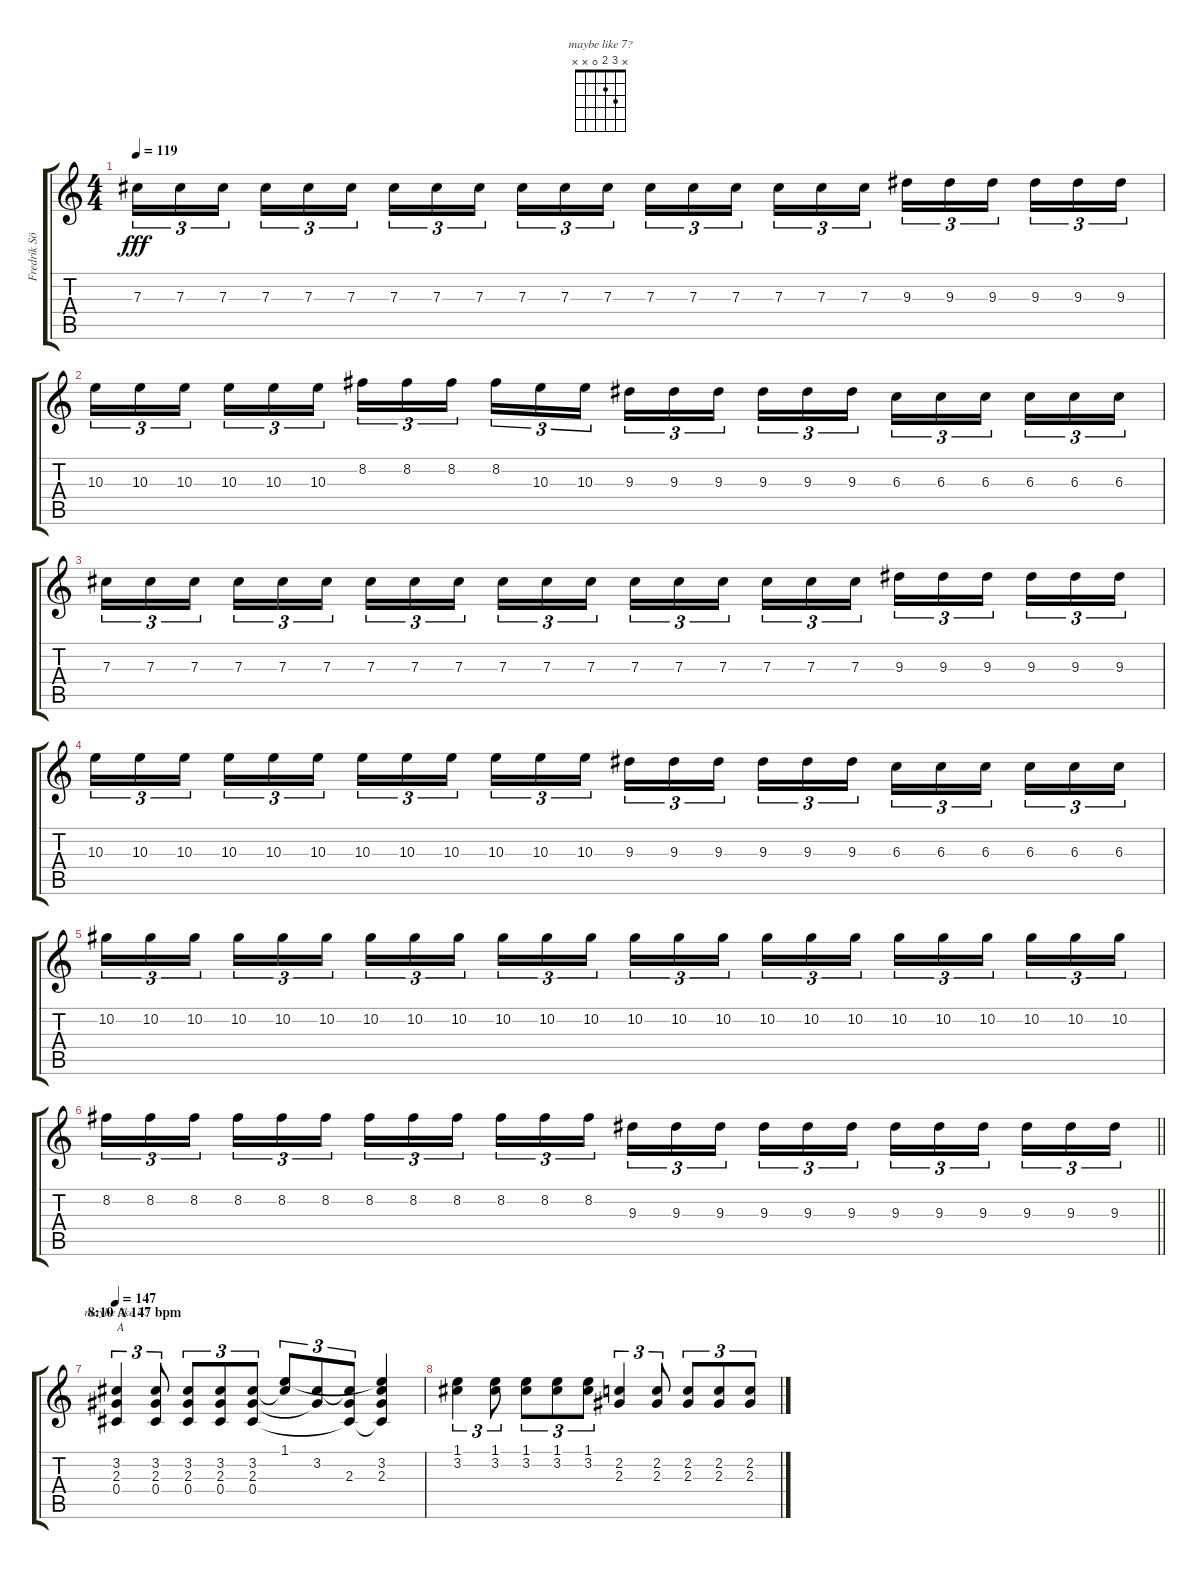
\track ("Fredrik Söderberg (D# Tuning)" "Fredrik Sö") {instrument distortionguitar}
\staff {score tabs}
\tuning (Eb4 Bb3 Gb3 Db3 Ab2 Eb2) {hide}
\chord ("maybe like 7?" x 3 2 0 x x)
\ts (4 4)
\tempo 119
\clef g2
\ks c
7.3.16{tu (3 2) dy fff} 7.3.16{tu (3 2)} 7.3.16{tu (3 2) beam splitsecondary} 7.3.16{tu (3 2)} 7.3.16{tu (3 2)} 7.3.16{tu (3 2)} 7.3.16{tu (3 2)} 7.3.16{tu (3 2)} 7.3.16{tu (3 2) beam splitsecondary} 7.3.16{tu (3 2)} 7.3.16{tu (3 2)} 7.3.16{tu (3 2)} 7.3.16{tu (3 2)} 7.3.16{tu (3 2)} 7.3.16{tu (3 2) beam splitsecondary} 7.3.16{tu (3 2)} 7.3.16{tu (3 2)} 7.3.16{tu (3 2)} 9.3.16{tu (3 2)} 9.3.16{tu (3 2)} 9.3.16{tu (3 2) beam splitsecondary} 9.3.16{tu (3 2)} 9.3.16{tu (3 2)} 9.3.16{tu (3 2)} |
10.3.16{tu (3 2)} 10.3.16{tu (3 2)} 10.3.16{tu (3 2) beam splitsecondary} 10.3.16{tu (3 2)} 10.3.16{tu (3 2)} 10.3.16{tu (3 2)} 8.2.16{tu (3 2)} 8.2.16{tu (3 2)} 8.2.16{tu (3 2) beam splitsecondary} 8.2.16{tu (3 2)} 10.3.16{tu (3 2)} 10.3.16{tu (3 2)} 9.3.16{tu (3 2)} 9.3.16{tu (3 2)} 9.3.16{tu (3 2) beam splitsecondary} 9.3.16{tu (3 2)} 9.3.16{tu (3 2)} 9.3.16{tu (3 2)} 6.3.16{tu (3 2)} 6.3.16{tu (3 2)} 6.3.16{tu (3 2) beam splitsecondary} 6.3.16{tu (3 2)} 6.3.16{tu (3 2)} 6.3.16{tu (3 2)} |
7.3.16{tu (3 2)} 7.3.16{tu (3 2)} 7.3.16{tu (3 2) beam splitsecondary} 7.3.16{tu (3 2)} 7.3.16{tu (3 2)} 7.3.16{tu (3 2)} 7.3.16{tu (3 2)} 7.3.16{tu (3 2)} 7.3.16{tu (3 2) beam splitsecondary} 7.3.16{tu (3 2)} 7.3.16{tu (3 2)} 7.3.16{tu (3 2)} 7.3.16{tu (3 2)} 7.3.16{tu (3 2)} 7.3.16{tu (3 2) beam splitsecondary} 7.3.16{tu (3 2)} 7.3.16{tu (3 2)} 7.3.16{tu (3 2)} 9.3.16{tu (3 2)} 9.3.16{tu (3 2)} 9.3.16{tu (3 2) beam splitsecondary} 9.3.16{tu (3 2)} 9.3.16{tu (3 2)} 9.3.16{tu (3 2)} |
10.3.16{tu (3 2)} 10.3.16{tu (3 2)} 10.3.16{tu (3 2) beam splitsecondary} 10.3.16{tu (3 2)} 10.3.16{tu (3 2)} 10.3.16{tu (3 2)} 10.3.16{tu (3 2)} 10.3.16{tu (3 2)} 10.3.16{tu (3 2) beam splitsecondary} 10.3.16{tu (3 2)} 10.3.16{tu (3 2)} 10.3.16{tu (3 2)} 9.3.16{tu (3 2)} 9.3.16{tu (3 2)} 9.3.16{tu (3 2) beam splitsecondary} 9.3.16{tu (3 2)} 9.3.16{tu (3 2)} 9.3.16{tu (3 2)} 6.3.16{tu (3 2)} 6.3.16{tu (3 2)} 6.3.16{tu (3 2) beam splitsecondary} 6.3.16{tu (3 2)} 6.3.16{tu (3 2)} 6.3.16{tu (3 2)} |
10.2.16{tu (3 2)} 10.2.16{tu (3 2)} 10.2.16{tu (3 2) beam splitsecondary} 10.2.16{tu (3 2)} 10.2.16{tu (3 2)} 10.2.16{tu (3 2)} 10.2.16{tu (3 2)} 10.2.16{tu (3 2)} 10.2.16{tu (3 2) beam splitsecondary} 10.2.16{tu (3 2)} 10.2.16{tu (3 2)} 10.2.16{tu (3 2)} 10.2.16{tu (3 2)} 10.2.16{tu (3 2)} 10.2.16{tu (3 2) beam splitsecondary} 10.2.16{tu (3 2)} 10.2.16{tu (3 2)} 10.2.16{tu (3 2)} 10.2.16{tu (3 2)} 10.2.16{tu (3 2)} 10.2.16{tu (3 2) beam splitsecondary} 10.2.16{tu (3 2)} 10.2.16{tu (3 2)} 10.2.16{tu (3 2)} |
\barLineRight lightlight
8.2.16{tu (3 2)} 8.2.16{tu (3 2)} 8.2.16{tu (3 2) beam splitsecondary} 8.2.16{tu (3 2)} 8.2.16{tu (3 2)} 8.2.16{tu (3 2)} 8.2.16{tu (3 2)} 8.2.16{tu (3 2)} 8.2.16{tu (3 2) beam splitsecondary} 8.2.16{tu (3 2)} 8.2.16{tu (3 2)} 8.2.16{tu (3 2)} 9.3.16{tu (3 2)} 9.3.16{tu (3 2)} 9.3.16{tu (3 2) beam splitsecondary} 9.3.16{tu (3 2)} 9.3.16{tu (3 2)} 9.3.16{tu (3 2)} 9.3.16{tu (3 2)} 9.3.16{tu (3 2)} 9.3.16{tu (3 2) beam splitsecondary} 9.3.16{tu (3 2)} 9.3.16{tu (3 2)} 9.3.16{tu (3 2)} |
\section ("" "8:10 A 147 bpm")
\tempo 147
(3.2 2.3 0.4).4{tu (3 2) ch "maybe like 7?" txt "A"} (3.2 2.3 0.4).8{tu (3 2)} (3.2 2.3 0.4).8{tu (3 2)} (3.2 2.3 0.4).8{tu (3 2)} (3.2 2.3 0.4).8{tu (3 2)} (1.1 3.2{t}).8{tu (3 2)} (3.2 2.3{t}).8{tu (3 2)} (3.2{t} 2.3 0.4{t}).8{tu (3 2)} (1.1{t} 3.2 2.3 0.4{t}).4 |
(1.1 3.2).4{tu (3 2)} (1.1 3.2).8{tu (3 2)} (1.1 3.2).8{tu (3 2)} (1.1 3.2).8{tu (3 2)} (1.1 3.2).8{tu (3 2)} (2.2 2.3).4{tu (3 2)} (2.2 2.3).8{tu (3 2)} (2.2 2.3).8{tu (3 2)} (2.2 2.3).8{tu (3 2)} (2.2 2.3).8{tu (3 2)}
